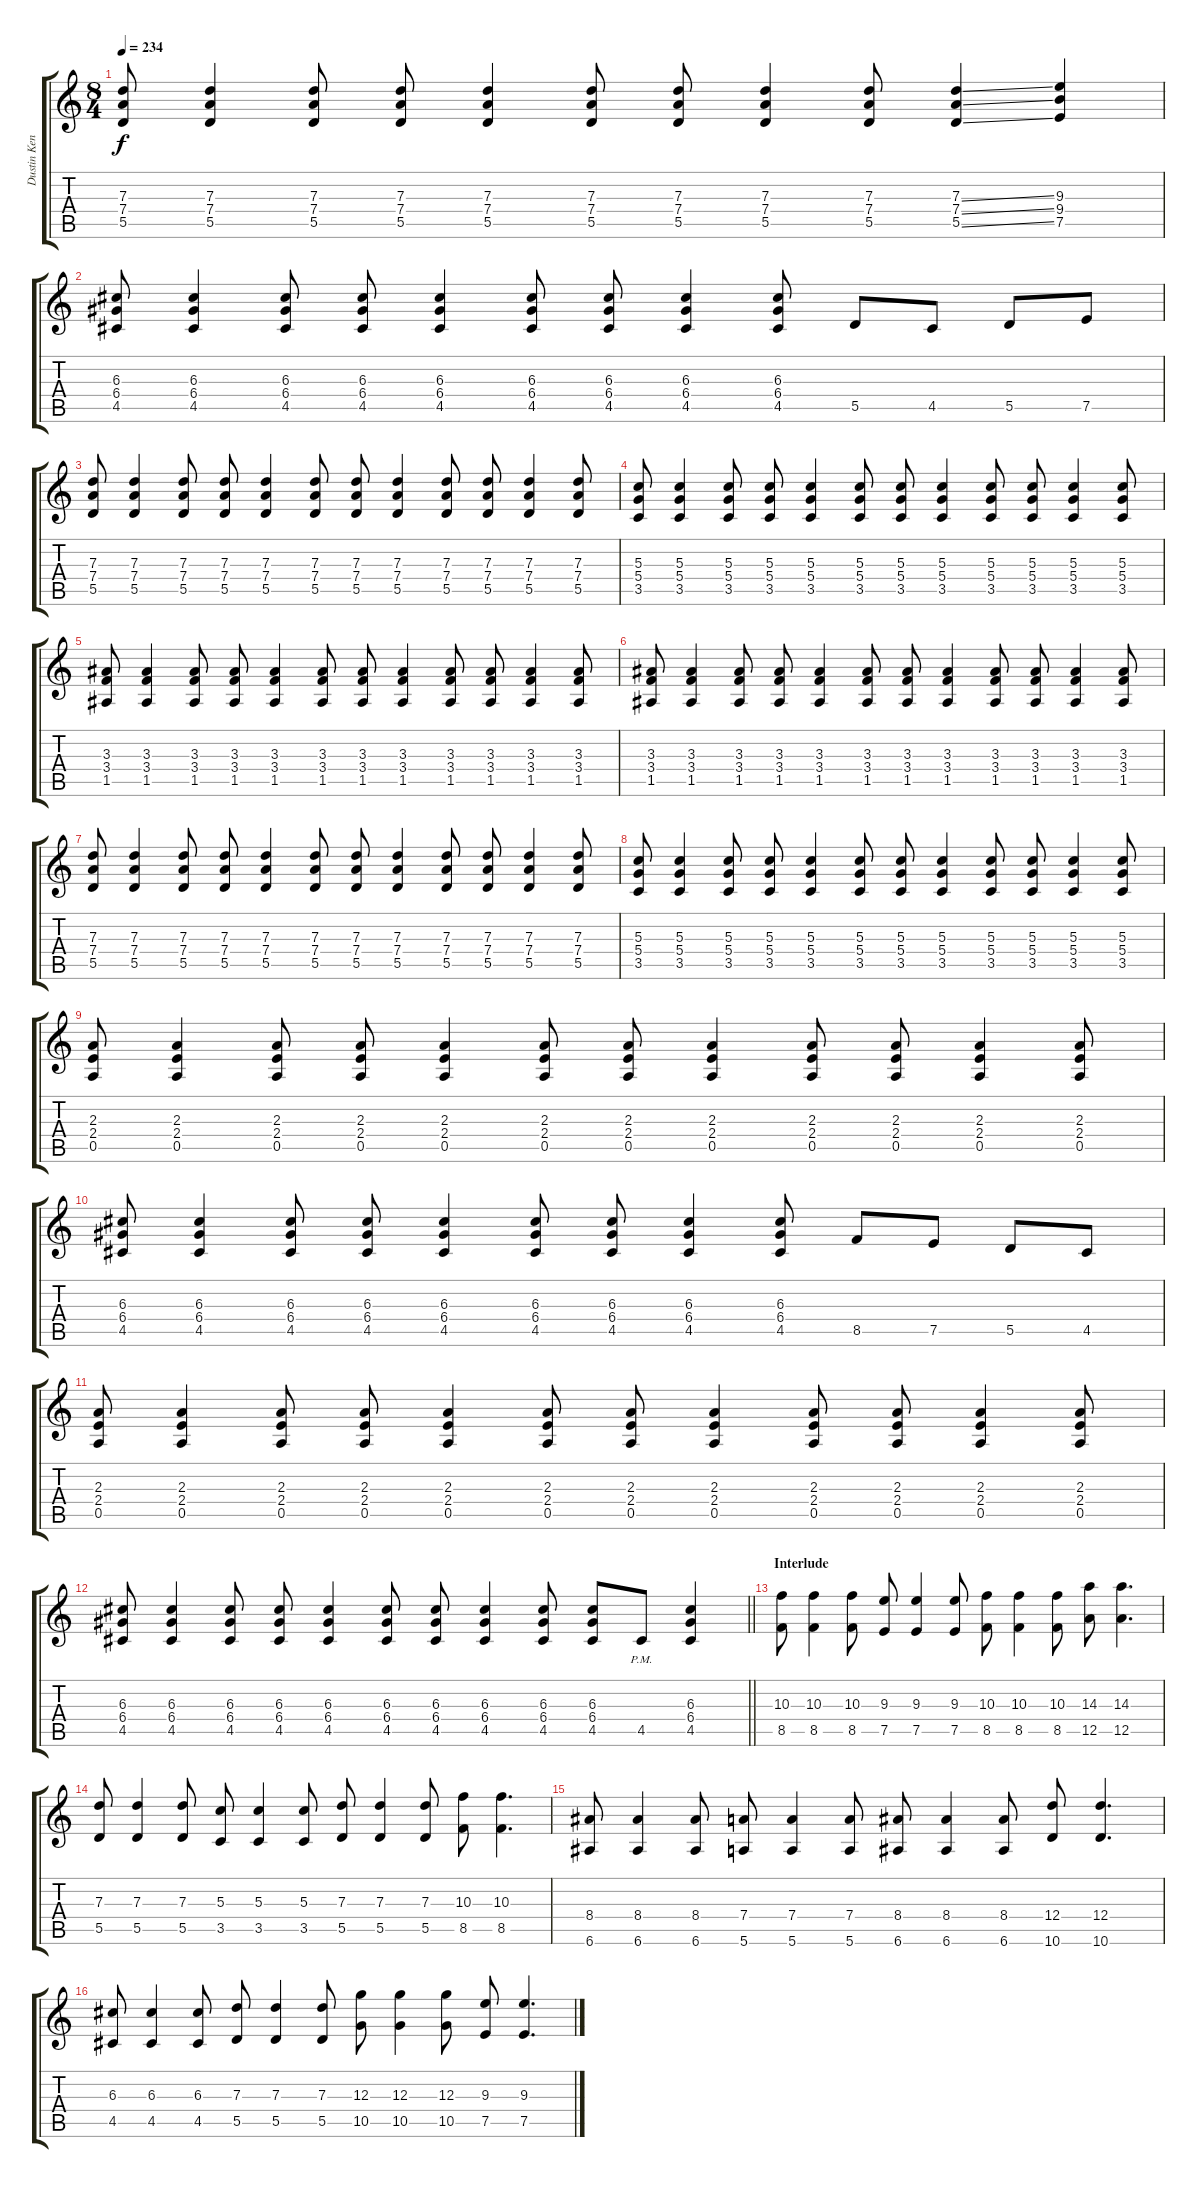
\track ("Dustin Kensrue" "Dustin Ken") {instrument overdrivenguitar}
\staff {score tabs}
\tuning (E4 B3 G3 D3 A2 E2) {hide}
\ts (8 4)
\tempo 234
\clef g2
\ks c
(7.3 7.4 5.5).8{dy f} (7.3 7.4 5.5).4 (7.3 7.4 5.5).8 (7.3 7.4 5.5).8 (7.3 7.4 5.5).4 (7.3 7.4 5.5).8 (7.3 7.4 5.5).8 (7.3 7.4 5.5).4 (7.3 7.4 5.5).8 (7.3{ss} 7.4{ss} 5.5{ss}).4 (9.3 9.4 7.5).4 |
(6.3 6.4 4.5).8 (6.3 6.4 4.5).4 (6.3 6.4 4.5).8 (6.3 6.4 4.5).8 (6.3 6.4 4.5).4 (6.3 6.4 4.5).8 (6.3 6.4 4.5).8 (6.3 6.4 4.5).4 (6.3 6.4 4.5).8 5.5.8 4.5.8 5.5.8 7.5.8 |
(7.3 7.4 5.5).8 (7.3 7.4 5.5).4 (7.3 7.4 5.5).8 (7.3 7.4 5.5).8 (7.3 7.4 5.5).4 (7.3 7.4 5.5).8 (7.3 7.4 5.5).8 (7.3 7.4 5.5).4 (7.3 7.4 5.5).8 (7.3 7.4 5.5).8 (7.3 7.4 5.5).4 (7.3 7.4 5.5).8 |
(5.3 5.4 3.5).8 (5.3 5.4 3.5).4 (5.3 5.4 3.5).8 (5.3 5.4 3.5).8 (5.3 5.4 3.5).4 (5.3 5.4 3.5).8 (5.3 5.4 3.5).8 (5.3 5.4 3.5).4 (5.3 5.4 3.5).8 (5.3 5.4 3.5).8 (5.3 5.4 3.5).4 (5.3 5.4 3.5).8 |
(3.3 3.4 1.5).8 (3.3 3.4 1.5).4 (3.3 3.4 1.5).8 (3.3 3.4 1.5).8 (3.3 3.4 1.5).4 (3.3 3.4 1.5).8 (3.3 3.4 1.5).8 (3.3 3.4 1.5).4 (3.3 3.4 1.5).8 (3.3 3.4 1.5).8 (3.3 3.4 1.5).4 (3.3 3.4 1.5).8 |
(3.3 3.4 1.5).8 (3.3 3.4 1.5).4 (3.3 3.4 1.5).8 (3.3 3.4 1.5).8 (3.3 3.4 1.5).4 (3.3 3.4 1.5).8 (3.3 3.4 1.5).8 (3.3 3.4 1.5).4 (3.3 3.4 1.5).8 (3.3 3.4 1.5).8 (3.3 3.4 1.5).4 (3.3 3.4 1.5).8 |
(7.3 7.4 5.5).8 (7.3 7.4 5.5).4 (7.3 7.4 5.5).8 (7.3 7.4 5.5).8 (7.3 7.4 5.5).4 (7.3 7.4 5.5).8 (7.3 7.4 5.5).8 (7.3 7.4 5.5).4 (7.3 7.4 5.5).8 (7.3 7.4 5.5).8 (7.3 7.4 5.5).4 (7.3 7.4 5.5).8 |
(5.3 5.4 3.5).8 (5.3 5.4 3.5).4 (5.3 5.4 3.5).8 (5.3 5.4 3.5).8 (5.3 5.4 3.5).4 (5.3 5.4 3.5).8 (5.3 5.4 3.5).8 (5.3 5.4 3.5).4 (5.3 5.4 3.5).8 (5.3 5.4 3.5).8 (5.3 5.4 3.5).4 (5.3 5.4 3.5).8 |
(2.3 2.4 0.5).8 (2.3 2.4 0.5).4 (2.3 2.4 0.5).8 (2.3 2.4 0.5).8 (2.3 2.4 0.5).4 (2.3 2.4 0.5).8 (2.3 2.4 0.5).8 (2.3 2.4 0.5).4 (2.3 2.4 0.5).8 (2.3 2.4 0.5).8 (2.3 2.4 0.5).4 (2.3 2.4 0.5).8 |
(6.3 6.4 4.5).8 (6.3 6.4 4.5).4 (6.3 6.4 4.5).8 (6.3 6.4 4.5).8 (6.3 6.4 4.5).4 (6.3 6.4 4.5).8 (6.3 6.4 4.5).8 (6.3 6.4 4.5).4 (6.3 6.4 4.5).8 8.5.8 7.5.8 5.5.8 4.5.8 |
(2.3 2.4 0.5).8 (2.3 2.4 0.5).4 (2.3 2.4 0.5).8 (2.3 2.4 0.5).8 (2.3 2.4 0.5).4 (2.3 2.4 0.5).8 (2.3 2.4 0.5).8 (2.3 2.4 0.5).4 (2.3 2.4 0.5).8 (2.3 2.4 0.5).8 (2.3 2.4 0.5).4 (2.3 2.4 0.5).8 |
\barLineRight lightlight
(6.3 6.4 4.5).8 (6.3 6.4 4.5).4 (6.3 6.4 4.5).8 (6.3 6.4 4.5).8 (6.3 6.4 4.5).4 (6.3 6.4 4.5).8 (6.3 6.4 4.5).8 (6.3 6.4 4.5).4 (6.3 6.4 4.5).8 (6.3 6.4 4.5).8 4.5{pm}.8 (6.3 6.4 4.5).4 |
\section ("" "Interlude")
(10.3 8.5).8 (10.3 8.5).4 (10.3 8.5).8 (9.3 7.5).8 (9.3 7.5).4 (9.3 7.5).8 (10.3 8.5).8 (10.3 8.5).4 (10.3 8.5).8 (14.3 12.5).8 (14.3 12.5).4{d} |
(7.3 5.5).8 (7.3 5.5).4 (7.3 5.5).8 (5.3 3.5).8 (5.3 3.5).4 (5.3 3.5).8 (7.3 5.5).8 (7.3 5.5).4 (7.3 5.5).8 (10.3 8.5).8 (10.3 8.5).4{d} |
(8.4 6.6).8 (8.4 6.6).4 (8.4 6.6).8 (7.4 5.6).8 (7.4 5.6).4 (7.4 5.6).8 (8.4 6.6).8 (8.4 6.6).4 (8.4 6.6).8 (12.4 10.6).8 (12.4 10.6).4{d} |
(6.3 4.5).8 (6.3 4.5).4 (6.3 4.5).8 (7.3 5.5).8 (7.3 5.5).4 (7.3 5.5).8 (12.3 10.5).8 (12.3 10.5).4 (12.3 10.5).8 (9.3 7.5).8 (9.3 7.5).4{d}
